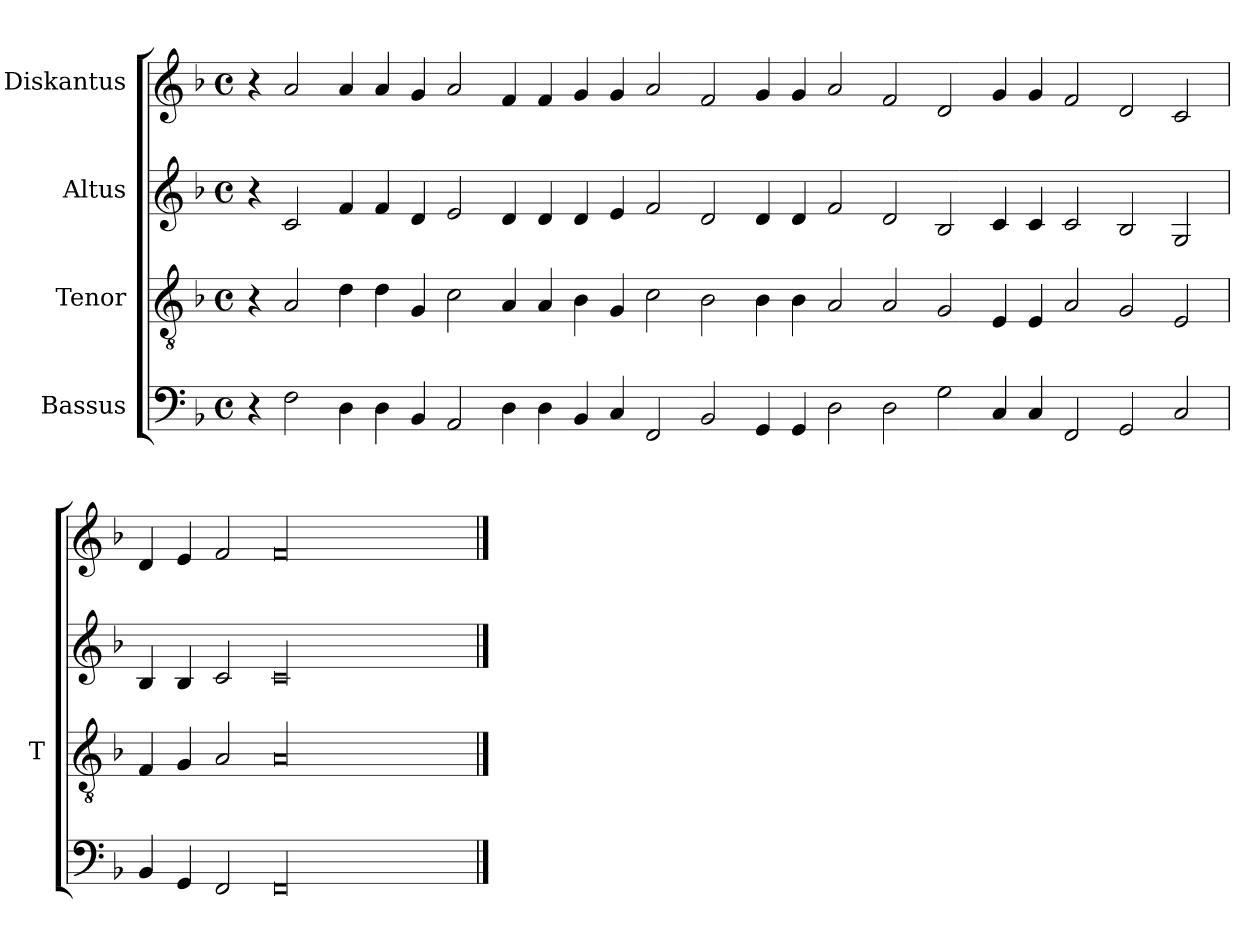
**kern	**kern	**kern	**kern
*part4	*part3	*part2	*part1
*staff4	*staff3	*staff2	*staff1
*I"Bassus	*I"Tenor	*I"Altus	*I"Diskantus
*	*I'T	*	*
*clefF4	*clefGv2	*clefG2	*clefG2
*k[b-]	*k[b-]	*k[b-]	*k[b-]
*M4/4	*M4/4	*M4/4	*M4/4
*met(c)	*met(c)	*met(c)	*met(c)
=	=	=	=
4r	4r	4r	4r
2F	2A	2c	2a
4D	4d	4f	4a
4D	4d	4f	4a
4BB-	4G	4d	4g
2AA	2c	2e	2a
4D	4A	4d	4f
4D	4A	4d	4f
4BB-	4B-	4d	4g
4C	4G	4e	4g
2FF	2c	2f	2a
2BB-	2B-	2d	2f
4GG	4B-	4d	4g
4GG	4B-	4d	4g
2D	2A	2f	2a
2D	2A	2d	2f
2G	2G	2B-	2d
4C	4E	4c	4g
4C	4E	4c	4g
2FF	2A	2c	2f
2GG	2G	2B-	2d
2C	2E	2G	2c
=	=	=	=
4BB-	4F	4B-	4d
4GG	4G	4B-	4e
2FF	2A	2c	2f
00FF	00A	00c	00f
==	==	==	==
*-	*-	*-	*-
